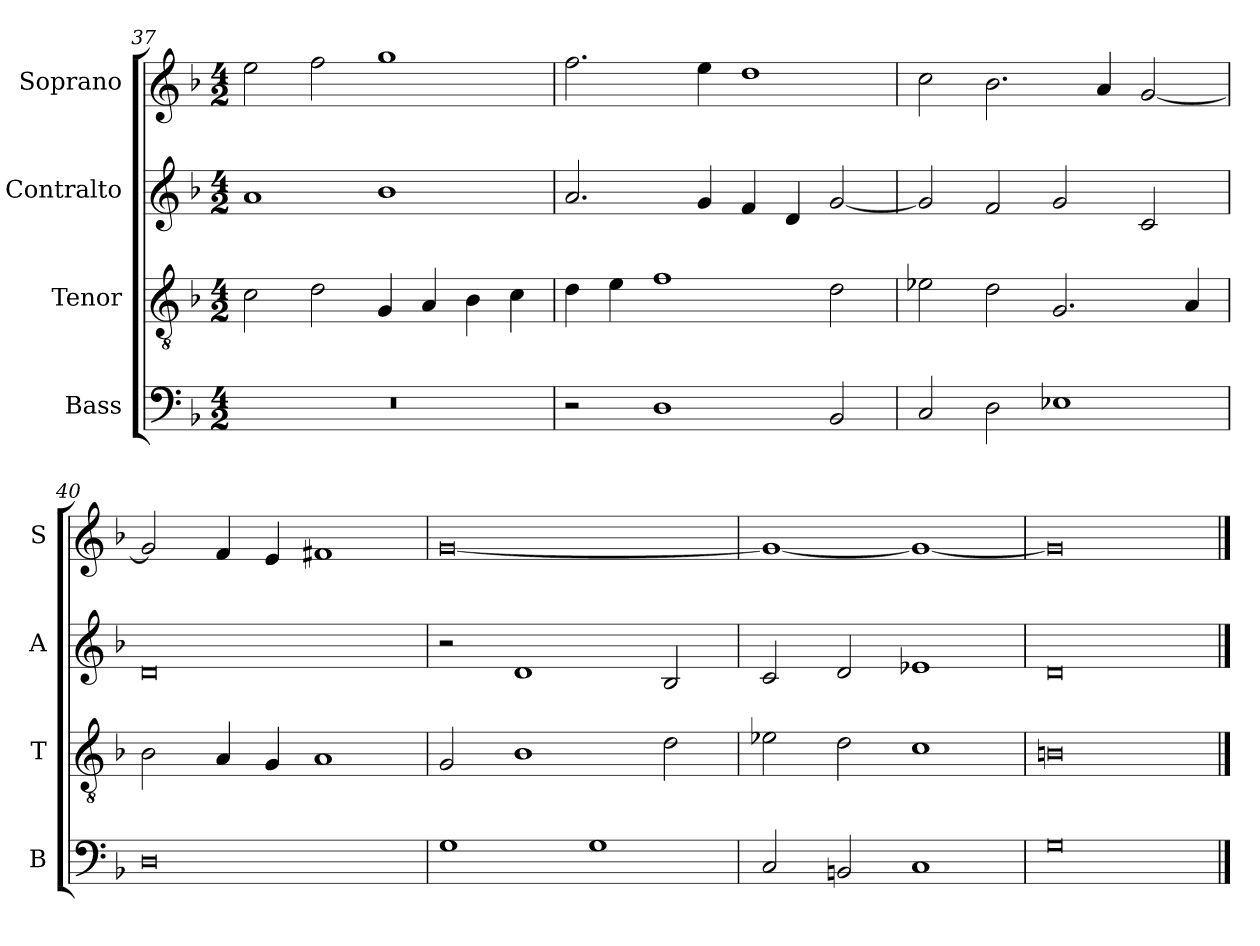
**kern	**kern	**kern	**kern
*part4	*part3	*part2	*part1
*staff4	*staff3	*staff2	*staff1
*I"Bass	*I"Tenor	*I"Contralto	*I"Soprano
*I'B	*I'T	*I'A	*I'S
*clefF4	*clefGv2	*clefG2	*clefG2
*k[b-]	*k[b-]	*k[b-]	*k[b-]
*G:dor	*G:dor	*G:dor	*G:dor
*M4/2	*M4/2	*M4/2	*M4/2
=37	=37	=37	=37
0r	2c	1a	2ee
.	2d	.	2ff
.	4G	1b-	1gg
.	4A	.	.
.	4B-	.	.
.	4c	.	.
=38	=38	=38	=38
2r	4d	2.a	2.ff
.	4e	.	.
1D	1f	.	.
.	.	4g	4ee
.	.	4f	1dd
.	.	4d	.
2BB-	2d	[2g	.
=39	=39	=39	=39
2C	2e-X	2g]	2cc
2D	2d	2f	2.b-
1E-X	2.G	2g	.
.	.	.	4a
.	.	2c	[2g
.	4A	.	.
=40	=40	=40	=40
0D	2B-	0d	2g]
.	4A	.	4f
.	4G	.	4e
.	1A	.	1f#X
=41	=41	=41	=41
1G	2G	2r	[0g
.	1B-	1d	.
1G	.	.	.
.	2d	2B-	.
=42	=42	=42	=42
2C	2e-X	2c	1g_
2BBn	2d	2d	.
1C	1c	1e-X	1g_
=43	=43	=43	=43
0G	0Bn	0d	0g]
==	==	==	==
*-	*-	*-	*-
